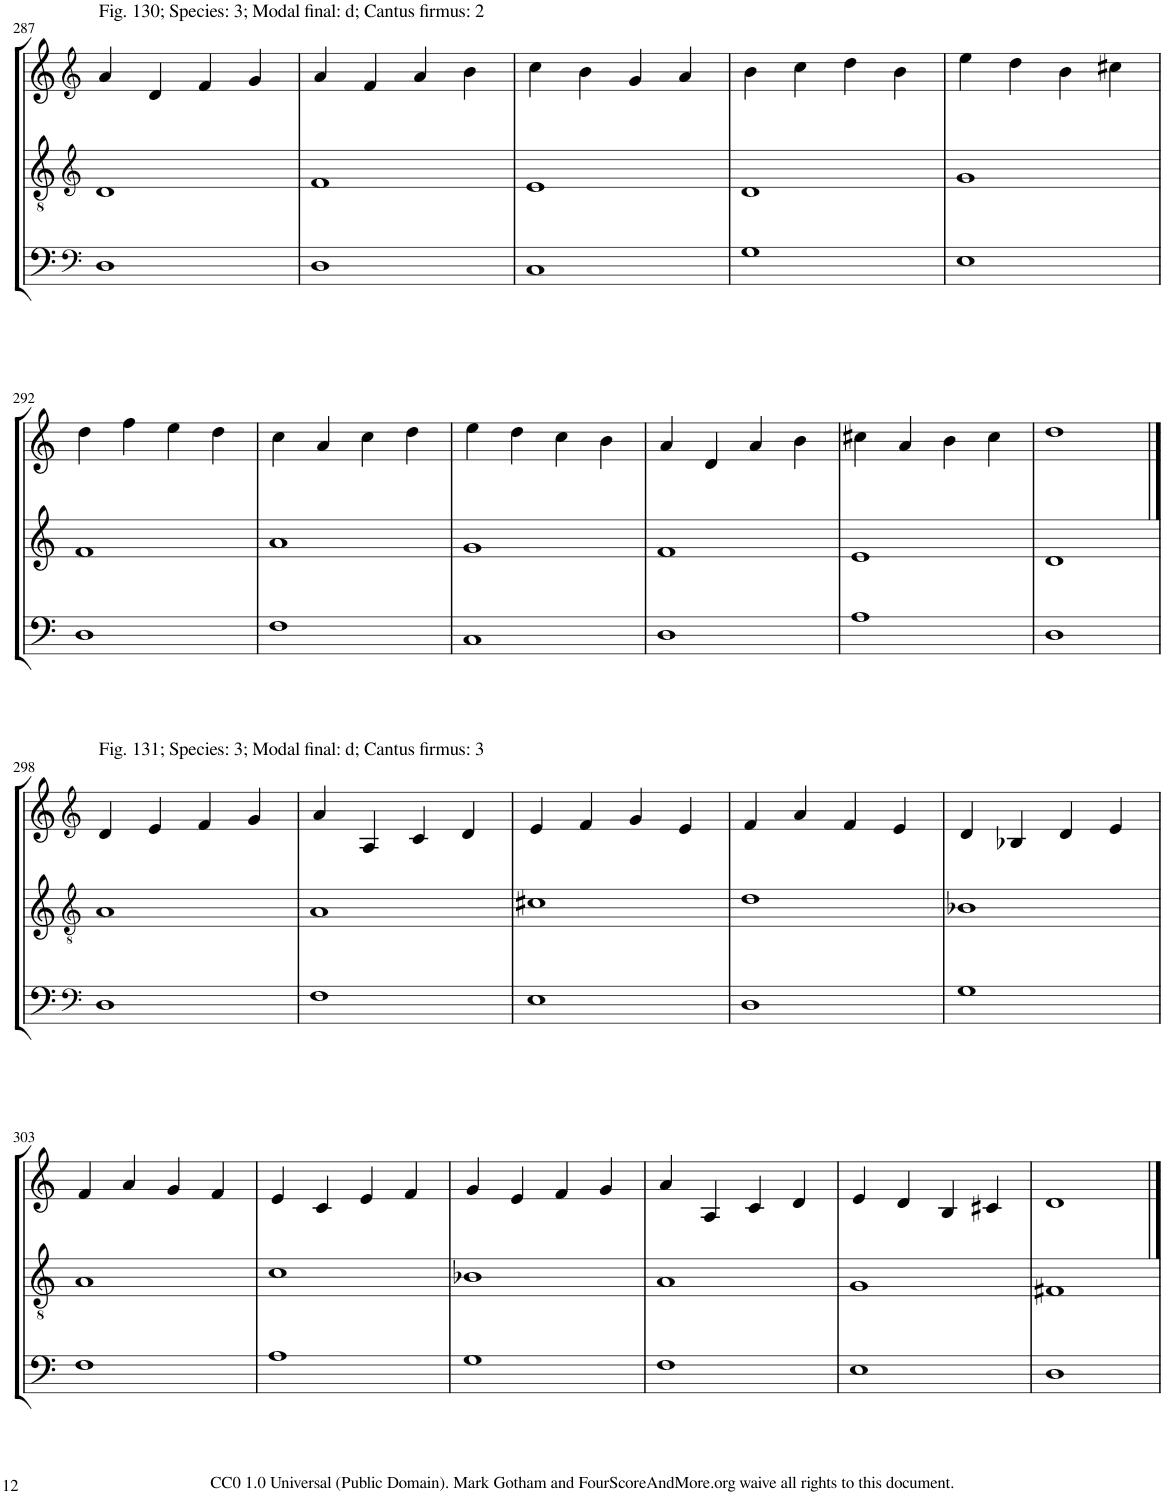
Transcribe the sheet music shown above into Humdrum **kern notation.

**kern	**kern	**kern
*part3	*part2	*part1
*staff3	*staff2	*staff1
*I"Piano	*I"Piano	*I"Piano
*I'Pno	*I'Pno	*I'Pno
!!LO:PB:g=z
*clefF4	*clefG2	*clefG2
*k[]	*k[]	*k[]
*M4/4	*M4/4	*M4/4
=287	=287	=287
!	!	!LO:TX:a:t=Fig. 130; Species&colon; 3; Modal final&colon; d; Cantus firmus&colon; 2
1D	1d	4a/
.	.	4d/
.	.	4f/
.	.	4g/
=288	=288	=288
1D	1f	4a/
.	.	4f/
.	.	4a/
.	.	4b\
=289	=289	=289
1C	1e	4cc\
.	.	4b\
.	.	4g/
.	.	4a/
=290	=290	=290
1G	1d	4b\
.	.	4cc\
.	.	4dd\
.	.	4b\
=291	=291	=291
1E	1g	4ee\
.	.	4dd\
.	.	4b\
.	.	4cc#X\
!!LO:LB:g=z
=292	=292	=292
1D	1f	4dd\
.	.	4ff\
.	.	4ee\
.	.	4dd\
=293	=293	=293
1F	1a	4cc\
.	.	4a/
.	.	4cc\
.	.	4dd\
=294	=294	=294
1C	1g	4ee\
.	.	4dd\
.	.	4cc\
.	.	4b\
=295	=295	=295
1D	1f	4a/
.	.	4d/
.	.	4a/
.	.	4b\
=296	=296	=296
1A	1e	4cc#X\
.	.	4a/
.	.	4b\
.	.	4cc#\
=297	=297	=297
1D	1d	1dd
!!LO:LB:g=z
==298	==298	==298
*clefF4	*clefGv2	*clefG2
!	!	!LO:TX:a:t=Fig. 131; Species&colon; 3; Modal final&colon; d; Cantus firmus&colon; 3
1D	1A	4d/
.	.	4e/
.	.	4f/
.	.	4g/
=299	=299	=299
1F	1A	4a/
.	.	4A/
.	.	4c/
.	.	4d/
=300	=300	=300
1E	1c#X	4e/
.	.	4f/
.	.	4g/
.	.	4e/
=301	=301	=301
1D	1d	4f/
.	.	4a/
.	.	4f/
.	.	4e/
=302	=302	=302
1G	1B-X	4d/
.	.	4B-X/
.	.	4d/
.	.	4e/
!!LO:LB:g=z
=303	=303	=303
1F	1A	4f/
.	.	4a/
.	.	4g/
.	.	4f/
=304	=304	=304
1A	1c	4e/
.	.	4c/
.	.	4e/
.	.	4f/
=305	=305	=305
1G	1B-X	4g/
.	.	4e/
.	.	4f/
.	.	4g/
=306	=306	=306
1F	1A	4a/
.	.	4A/
.	.	4c/
.	.	4d/
=307	=307	=307
1E	1G	4e/
.	.	4d/
.	.	4B/
.	.	4c#X/
=308	=308	=308
1D	1F#X	1d
==	==	==
*-	*-	*-
